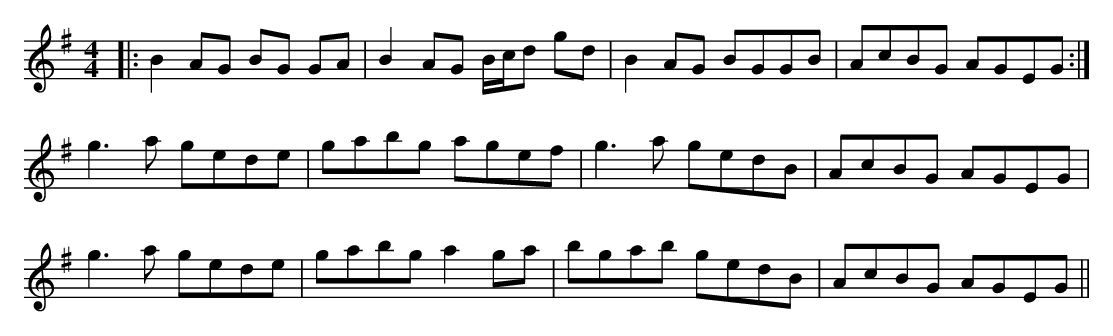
X:1
M:4/4
K:G
|:B2 AG BG GA|B2 AG B/c/d gd|B2 AG BGGB|AcBG AGEG:|
g3a gede|gabg agef|g3a gedB|AcBG AGEG|
g3a gede|gabg a2 ga|bgab gedB|AcBG AGEG||
